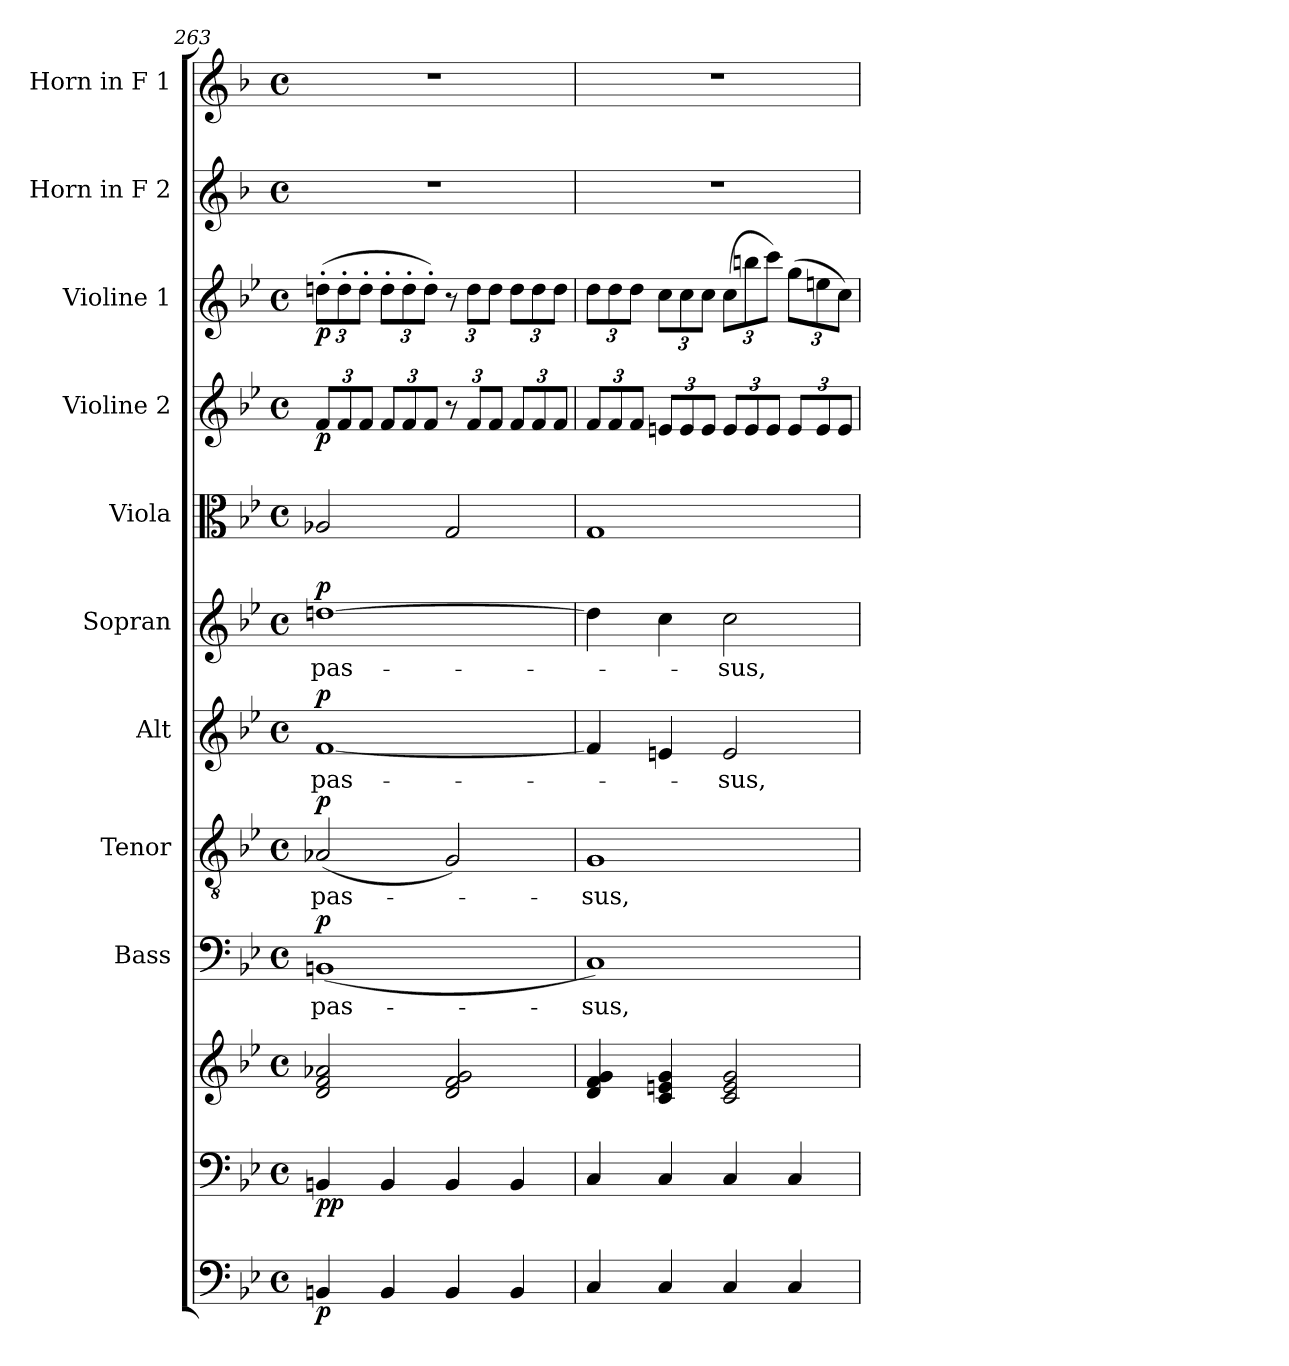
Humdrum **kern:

**kern	**dynam	**kern	**kern	**dynam	**kern	**text	**dynam	**kern	**text	**dynam	**kern	**text	**dynam	**kern	**text	**dynam	**kern	**kern	**dynam	**kern	**dynam	**kern	**kern
*part11	*part11	*part10	*part10	*part10	*part9	*part9	*part9	*part8	*part8	*part8	*part7	*part7	*part7	*part6	*part6	*part6	*part5	*part4	*part4	*part3	*part3	*part2	*part1
*staff12	*staff12	*staff11	*staff10	*staff10/11	*staff9	*staff9	*staff9	*staff8	*staff8	*staff8	*staff7	*staff7	*staff7	*staff6	*staff6	*staff6	*staff5	*staff4	*staff4	*staff3	*staff3	*staff2	*staff1
*	*	*	*	*	*I"Bass	*	*	*I"Tenor	*	*	*I"Alt	*	*	*I"Sopran	*	*	*I"Viola	*I"Violine 2	*	*I"Violine 1	*	*I"Horn in F 2	*I"Horn in F 1
*	*	*	*	*	*I'B.	*	*	*I'T.	*	*	*I'A.	*	*	*I'S.	*	*	*I'Vla.	*I'Vl. 2	*	*I'Vl. 1	*	*	*
*clefF4	*	*clefF4	*clefG2	*	*clefF4	*	*	*clefGv2	*	*	*clefG2	*	*	*clefG2	*	*	*clefC3	*clefG2	*	*clefG2	*	*clefG2	*clefG2
*ITrd7c12	*	*	*	*	*	*	*	*	*	*	*	*	*	*	*	*	*	*	*	*	*	*ITrd4c7	*ITrd4c7
*k[b-e-]	*	*k[b-e-]	*k[b-e-]	*	*k[b-e-]	*	*	*k[b-e-]	*	*	*k[b-e-]	*	*	*k[b-e-]	*	*	*k[b-e-]	*k[b-e-]	*	*k[b-e-]	*	*k[b-e-]	*k[b-e-]
*B-:	*	*B-:	*B-:	*	*B-:	*	*	*B-:	*	*	*B-:	*	*	*B-:	*	*	*B-:	*B-:	*	*B-:	*	*B-:	*B-:
*M4/4	*	*M4/4	*M4/4	*	*M4/4	*	*	*M4/4	*	*	*M4/4	*	*	*M4/4	*	*	*M4/4	*M4/4	*	*M4/4	*	*M4/4	*M4/4
*met(c)	*	*met(c)	*met(c)	*	*met(c)	*	*	*met(c)	*	*	*met(c)	*	*	*met(c)	*	*	*met(c)	*met(c)	*	*met(c)	*	*met(c)	*met(c)
=263	=263	=263	=263	=263	=263	=263	=263	=263	=263	=263	=263	=263	=263	=263	=263	=263	=263	=263	=263	=263	=263	=263	=263
!	!LO:DY:b	!	!	!LO:DY:b=2	!	!LO:LY:b	!	!	!LO:LY:b	!	!	!LO:LY:b	!	!	!LO:LY:b	!	!	!	!	!	!	!	!
!	!	!	!	!LO:DY:n=1:b	!	!	!LO:DY:a	!	!	!LO:DY:a	!	!	!LO:DY:a	!	!	!LO:DY:a	!	!	!LO:DY:b	!	!LO:DY:b	!	!
4BBBn/	p	4BBn/	2d/ 2f/ 2a-X/	p p	(<1BBn	pas-	p	(<2A-X/	pas-	p	[1f	pas-	p	[1ddn	pas-	p	2A-X/	12f/L	p	(>12ddn'>\L	p	1r	1r
.	.	.	.	.	.	.	.	.	.	.	.	.	.	.	.	.	.	12f/	.	12dd'>\	.	.	.
.	.	.	.	.	.	.	.	.	.	.	.	.	.	.	.	.	.	12f/J	.	12dd'>\J	.	.	.
4BBB/	.	4BB/	.	.	.	.	.	.	.	.	.	.	.	.	.	.	.	12f/L	.	12dd'>\L	.	.	.
.	.	.	.	.	.	.	.	.	.	.	.	.	.	.	.	.	.	12f/	.	12dd'>\	.	.	.
.	.	.	.	.	.	.	.	.	.	.	.	.	.	.	.	.	.	12f/J	.	12dd'>\J)	.	.	.
*	*	*	*	*	*	*	*	*	*	*	*	*	*	*	*	*	*	*Xbrackettup	*	*Xbrackettup	*	*	*
4BBB/	.	4BB/	2d/ 2f/ 2g/	.	.	.	.	2G/)	.	.	.	.	.	.	.	.	2G/	12r	.	12r	.	.	.
.	.	.	.	.	.	.	.	.	.	.	.	.	.	.	.	.	.	12f/L	.	12dd\L	.	.	.
.	.	.	.	.	.	.	.	.	.	.	.	.	.	.	.	.	.	12f/J	.	12dd\J	.	.	.
*	*	*	*	*	*	*	*	*	*	*	*	*	*	*	*	*	*	*brackettup	*	*brackettup	*	*	*
4BBB/	.	4BB/	.	.	.	.	.	.	.	.	.	.	.	.	.	.	.	12f/L	.	12dd\L	.	.	.
.	.	.	.	.	.	.	.	.	.	.	.	.	.	.	.	.	.	12f/	.	12dd\	.	.	.
.	.	.	.	.	.	.	.	.	.	.	.	.	.	.	.	.	.	12f/J	.	12dd\J	.	.	.
!!LO:PB:g=z
=264	=264	=264	=264	=264	=264	=264	=264	=264	=264	=264	=264	=264	=264	=264	=264	=264	=264	=264	=264	=264	=264	=264	=264
!	!	!	!	!	!	!LO:LY:b	!	!	!LO:LY:b	!	!	!	!	!	!	!	!	!	!	!	!	!	!
4CC/	.	4C/	4d/ 4f/ 4g/	.	1C)	-sus,	.	1G	-sus,	.	4f/]	.	.	4dd\]	.	.	1G	12f/L	.	12dd\L	.	1r	1r
.	.	.	.	.	.	.	.	.	.	.	.	.	.	.	.	.	.	12f/	.	12dd\	.	.	.
.	.	.	.	.	.	.	.	.	.	.	.	.	.	.	.	.	.	12f/J	.	12dd\J	.	.	.
4CC/	.	4C/	4c/ 4en/ 4g/	.	.	.	.	.	.	.	4en/	.	.	4cc\	.	.	.	12en/L	.	12cc\L	.	.	.
.	.	.	.	.	.	.	.	.	.	.	.	.	.	.	.	.	.	12e/	.	12cc\	.	.	.
.	.	.	.	.	.	.	.	.	.	.	.	.	.	.	.	.	.	12e/J	.	12cc\J	.	.	.
!	!	!	!	!	!	!	!	!	!	!	!	!LO:LY:b	!	!	!LO:LY:b	!	!	!	!	!	!	!	!
4CC/	.	4C/	2c/ 2e/ 2g/	.	.	.	.	.	.	.	2e/	-sus,	.	2cc\	-sus,	.	.	12e/L	.	(>12cc\L	.	.	.
.	.	.	.	.	.	.	.	.	.	.	.	.	.	.	.	.	.	12e/	.	12bbn\	.	.	.
.	.	.	.	.	.	.	.	.	.	.	.	.	.	.	.	.	.	12e/J	.	12ccc\J)	.	.	.
4CC/	.	4C/	.	.	.	.	.	.	.	.	.	.	.	.	.	.	.	12e/L	.	(>12gg\L	.	.	.
.	.	.	.	.	.	.	.	.	.	.	.	.	.	.	.	.	.	12e/	.	12een\	.	.	.
.	.	.	.	.	.	.	.	.	.	.	.	.	.	.	.	.	.	12e/J	.	12cc\J)	.	.	.
=	=	=	=	=	=	=	=	=	=	=	=	=	=	=	=	=	=	=	=	=	=	=	=
*-	*-	*-	*-	*-	*-	*-	*-	*-	*-	*-	*-	*-	*-	*-	*-	*-	*-	*-	*-	*-	*-	*-	*-
